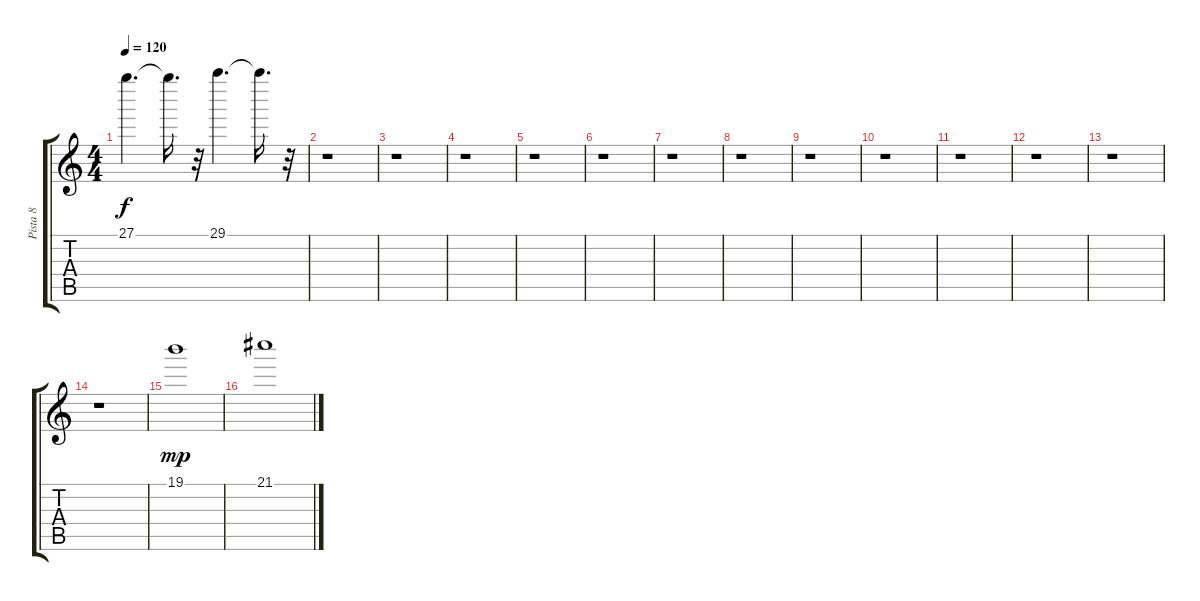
\track ("Pista 8" "Pista 8") {instrument overdrivenguitar}
\staff {score tabs}
\tuning (E4 B3 G3 D3 A2 E2) {hide}
\ts (4 4)
\tempo 120
\clef g2
\ks c
27.1.4{d dy f} 27.1{t}.16{d} r.32 29.1.4{d} 29.1{t}.16{d} r.32 |
r.1 |
r.1 |
r.1 |
r.1 |
r.1 |
r.1 |
r.1 |
r.1 |
r.1 |
r.1 |
r.1 |
r.1 |
r.1 |
19.1.1{dy mp} |
21.1.1
